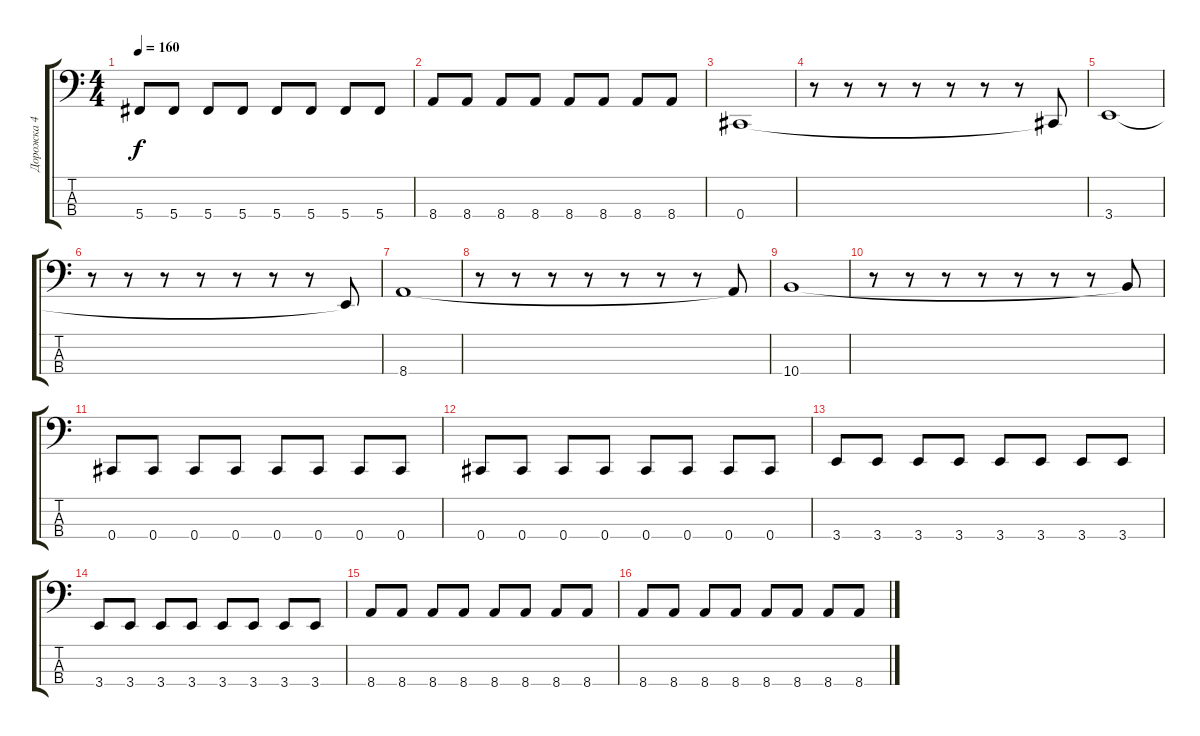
\track ("Дорожка 4" "Дорожка 4") {instrument acousticguitarsteel}
\staff {score tabs}
\tuning (Gb2 Db2 Ab1 Db1) {hide}
\ts (4 4)
\tempo 160
\clef f4
\ks c
5.4.8{dy f} 5.4.8 5.4.8 5.4.8 5.4.8 5.4.8 5.4.8 5.4.8 |
8.4.8 8.4.8 8.4.8 8.4.8 8.4.8 8.4.8 8.4.8 8.4.8 |
0.4.1 |
r.8 r.8 r.8 r.8 r.8 r.8 r.8 0.4{t}.8 |
3.4.1 |
r.8 r.8 r.8 r.8 r.8 r.8 r.8 3.4{t}.8 |
8.4.1 |
r.8 r.8 r.8 r.8 r.8 r.8 r.8 8.4{t}.8 |
10.4.1 |
r.8 r.8 r.8 r.8 r.8 r.8 r.8 10.4{t}.8 |
0.4.8 0.4.8 0.4.8 0.4.8 0.4.8 0.4.8 0.4.8 0.4.8 |
0.4.8 0.4.8 0.4.8 0.4.8 0.4.8 0.4.8 0.4.8 0.4.8 |
3.4.8 3.4.8 3.4.8 3.4.8 3.4.8 3.4.8 3.4.8 3.4.8 |
3.4.8 3.4.8 3.4.8 3.4.8 3.4.8 3.4.8 3.4.8 3.4.8 |
8.4.8 8.4.8 8.4.8 8.4.8 8.4.8 8.4.8 8.4.8 8.4.8 |
8.4.8 8.4.8 8.4.8 8.4.8 8.4.8 8.4.8 8.4.8 8.4.8
